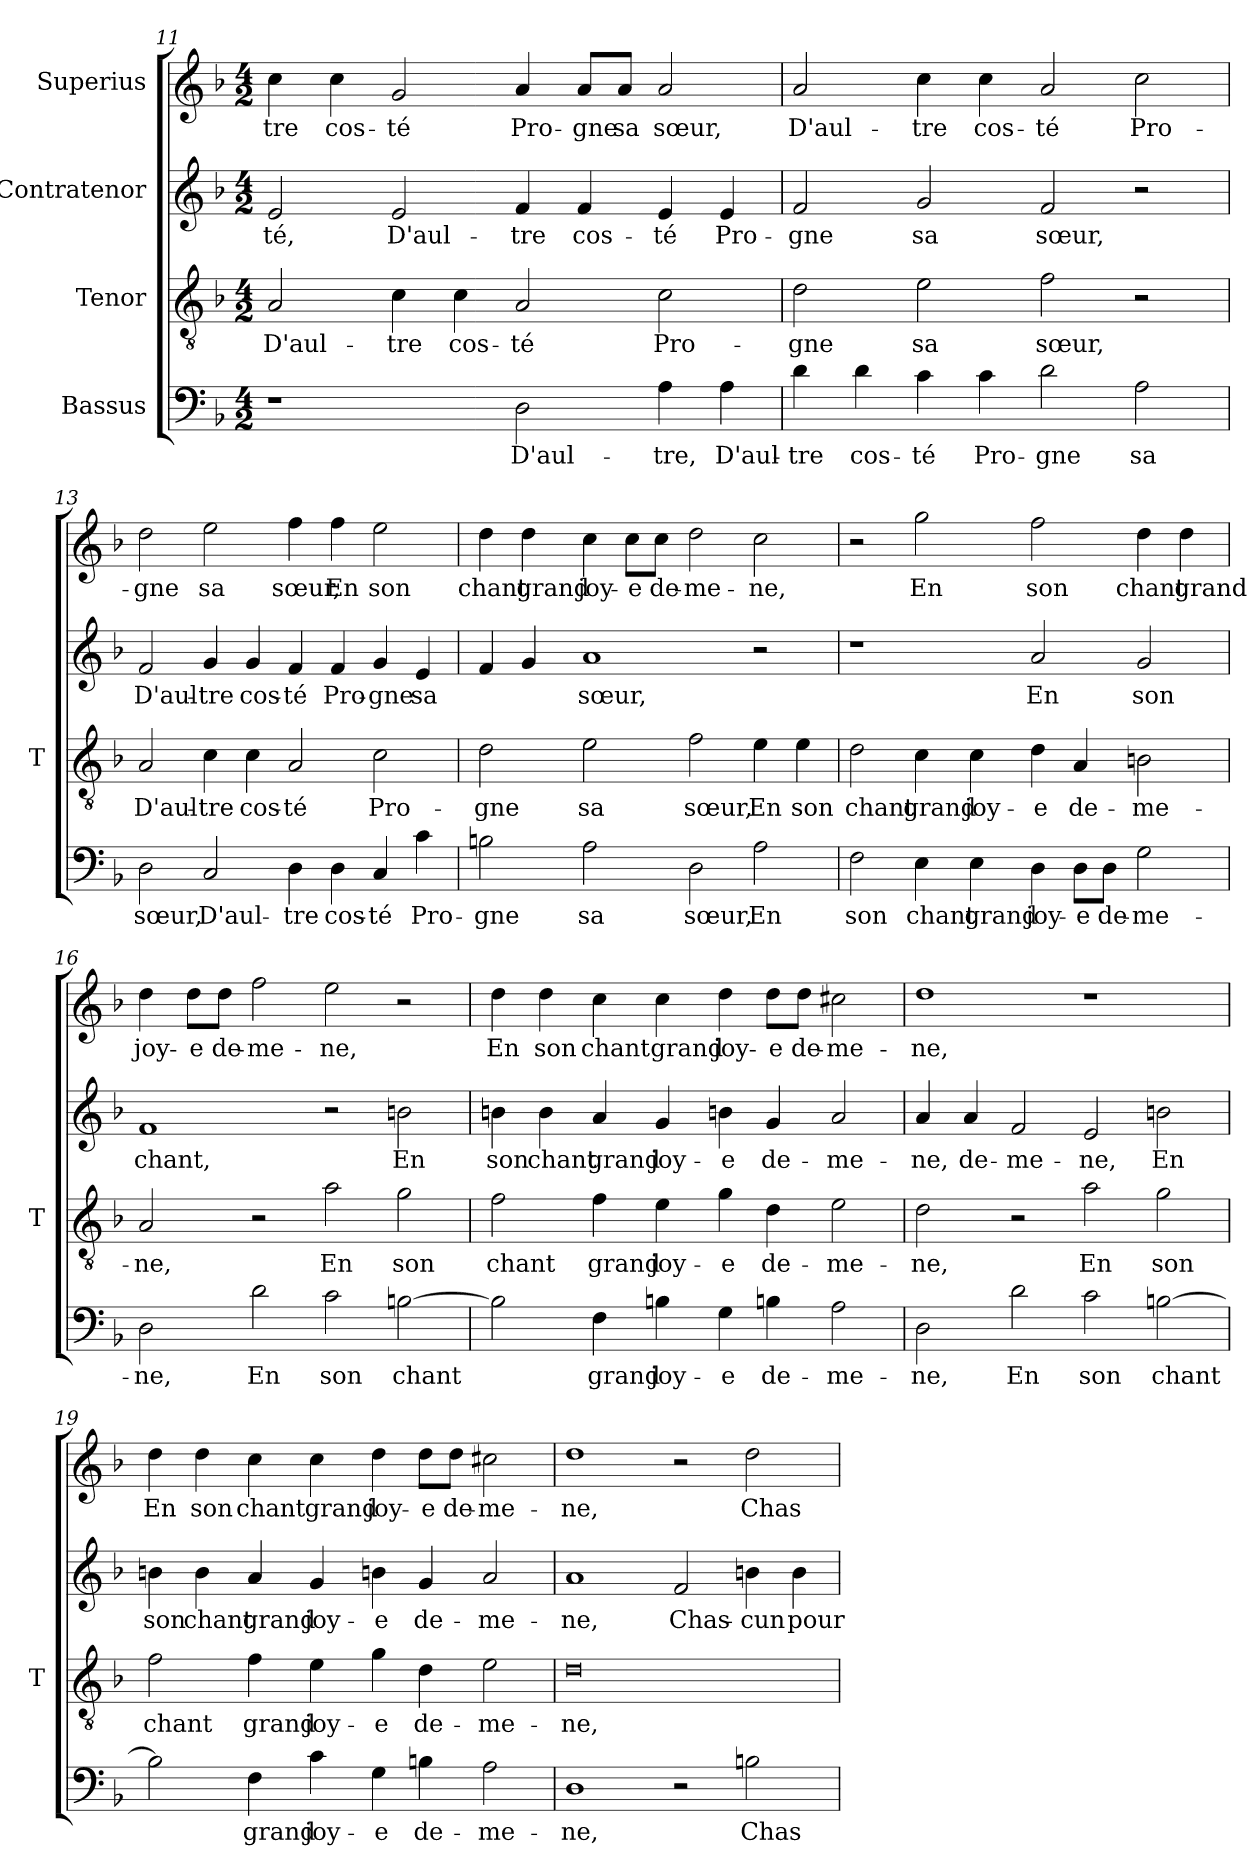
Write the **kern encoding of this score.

**kern	**text	**kern	**text	**kern	**text	**kern	**text
*part4	*part4	*part3	*part3	*part2	*part2	*part1	*part1
*staff4	*staff4	*staff3	*staff3	*staff2	*staff2	*staff1	*staff1
*I"Bassus	*	*I"Tenor	*	*I"Contratenor	*	*I"Superius	*
*	*	*I'T	*	*	*	*	*
*clefF4	*	*clefGv2	*	*clefG2	*	*clefG2	*
*k[b-]	*	*k[b-]	*	*k[b-]	*	*k[b-]	*
*M4/2	*	*M4/2	*	*M4/2	*	*M4/2	*
=11	=11	=11	=11	=11	=11	=11	=11
1r	.	2A	D'aul-	2e	-té,	4cc	-tre
.	.	.	.	.	.	4cc	cos-
.	.	4c	-tre	2e	D'aul-	2g	-té
.	.	4c	cos-	.	.	.	.
2D	D'aul-	2A	-té	4f	-tre	4a	Pro-
.	.	.	.	4f	cos-	8a/L	-gne
.	.	.	.	.	.	8a/J	-sa
4A	-tre,	2c	Pro-	4e	-té	2a	-sœur,
4A	D'aul-	.	.	4e	Pro-	.	.
=12	=12	=12	=12	=12	=12	=12	=12
4d	-tre	2d	-gne	2f	-gne	2a	D'aul-
4d	cos-	.	.	.	.	.	.
4c	-té	2e	-sa	2g	-sa	4cc	-tre
4c	Pro-	.	.	.	.	4cc	cos-
2d	-gne	2f	-sœur,	2f	-sœur,	2a	-té
2A	-sa	2r	.	2r	.	2cc	Pro-
=13	=13	=13	=13	=13	=13	=13	=13
2D	-sœur,	2A	D'aul-	2f	D'aul-	2dd	-gne
2C	D'aul-	4c	-tre	4g	-tre	2ee	-sa
.	.	4c	cos-	4g	cos-	.	.
4D	-tre	2A	-té	4f	-té	4ff	-sœur,
4D	cos-	.	.	4f	Pro-	4ff	-En
4C	-té	2c	Pro-	4g	-gne	2ee	-son
4c	Pro-	.	.	4e	-sa	.	.
=14	=14	=14	=14	=14	=14	=14	=14
2Bn	-gne	2d	-gne	4f	.	4dd	-chant
.	.	.	.	4g	.	4dd	-grand
2A	-sa	2e	-sa	1a	-sœur,	4cc	joy-
.	.	.	.	.	.	8cc\L	-e
.	.	.	.	.	.	8cc\J	de-
2D	-sœur,	2f	-sœur,	.	.	2dd	me-
2A	-En	4e	-En	2r	.	2cc	-ne,
.	.	4e	-son	.	.	.	.
=15	=15	=15	=15	=15	=15	=15	=15
2F	-son	2d	-chant	1r	.	2r	.
4E	-chant	4c	-grand	.	.	2gg	-En
4E	-grand	4c	joy-	.	.	.	.
4D	joy-	4d	-e	2a	-En	2ff	-son
8D\L	-e	4A	de-	.	.	.	.
8D\J	de-	.	.	.	.	.	.
2G	me-	2Bn	me-	2g	-son	4dd	-chant
.	.	.	.	.	.	4dd	-grand
=16	=16	=16	=16	=16	=16	=16	=16
2D	-ne,	2A	-ne,	1f	-chant,	4dd	joy-
.	.	.	.	.	.	8dd\L	-e
.	.	.	.	.	.	8dd\J	de-
2d	-En	2r	.	.	.	2ff	me-
2c	-son	2a	-En	2r	.	2ee	-ne,
[2Bn	-chant	2g	-son	2bn	-En	2r	.
=17	=17	=17	=17	=17	=17	=17	=17
2B]	.	2f	-chant	4bn	-son	4dd	-En
.	.	.	.	4b	-chant	4dd	-son
4F	-grand	4f	-grand	4a	-grand	4cc	-chant
4Bn	joy-	4e	joy-	4g	joy-	4cc	-grand
4G	-e	4g	-e	4bn	-e	4dd	joy-
4Bn	de-	4d	de-	4g	de-	8dd\L	-e
.	.	.	.	.	.	8dd\J	de-
2A	me-	2e	me-	2a	me-	2cc#X	me-
=18	=18	=18	=18	=18	=18	=18	=18
2D	-ne,	2d	-ne,	4a	-ne,	1dd	-ne,
.	.	.	.	4a	de-	.	.
2d	-En	2r	.	2f	me-	.	.
2c	-son	2a	-En	2e	-ne,	1r	.
[2Bn	-chant	2g	-son	2bn	-En	.	.
=19	=19	=19	=19	=19	=19	=19	=19
2B]	.	2f	-chant	4bn	-son	4dd	-En
.	.	.	.	4b	-chant	4dd	-son
4F	-grand	4f	-grand	4a	-grand	4cc	-chant
4c	joy-	4e	joy-	4g	joy-	4cc	-grand
4G	-e	4g	-e	4bn	-e	4dd	joy-
4Bn	de-	4d	de-	4g	de-	8dd\L	-e
.	.	.	.	.	.	8dd\J	de-
2A	me-	2e	me-	2a	me-	2cc#X	me-
=20	=20	=20	=20	=20	=20	=20	=20
1D	-ne,	0d	-ne,	1a	-ne,	1dd	-ne,
2r	.	.	.	2f	Chas-	2r	.
2Bn	Chas-	.	.	4bn	-cun	2dd	Chas-
.	.	.	.	4b	-pour	.	.
=	=	=	=	=	=	=	=
*-	*-	*-	*-	*-	*-	*-	*-
